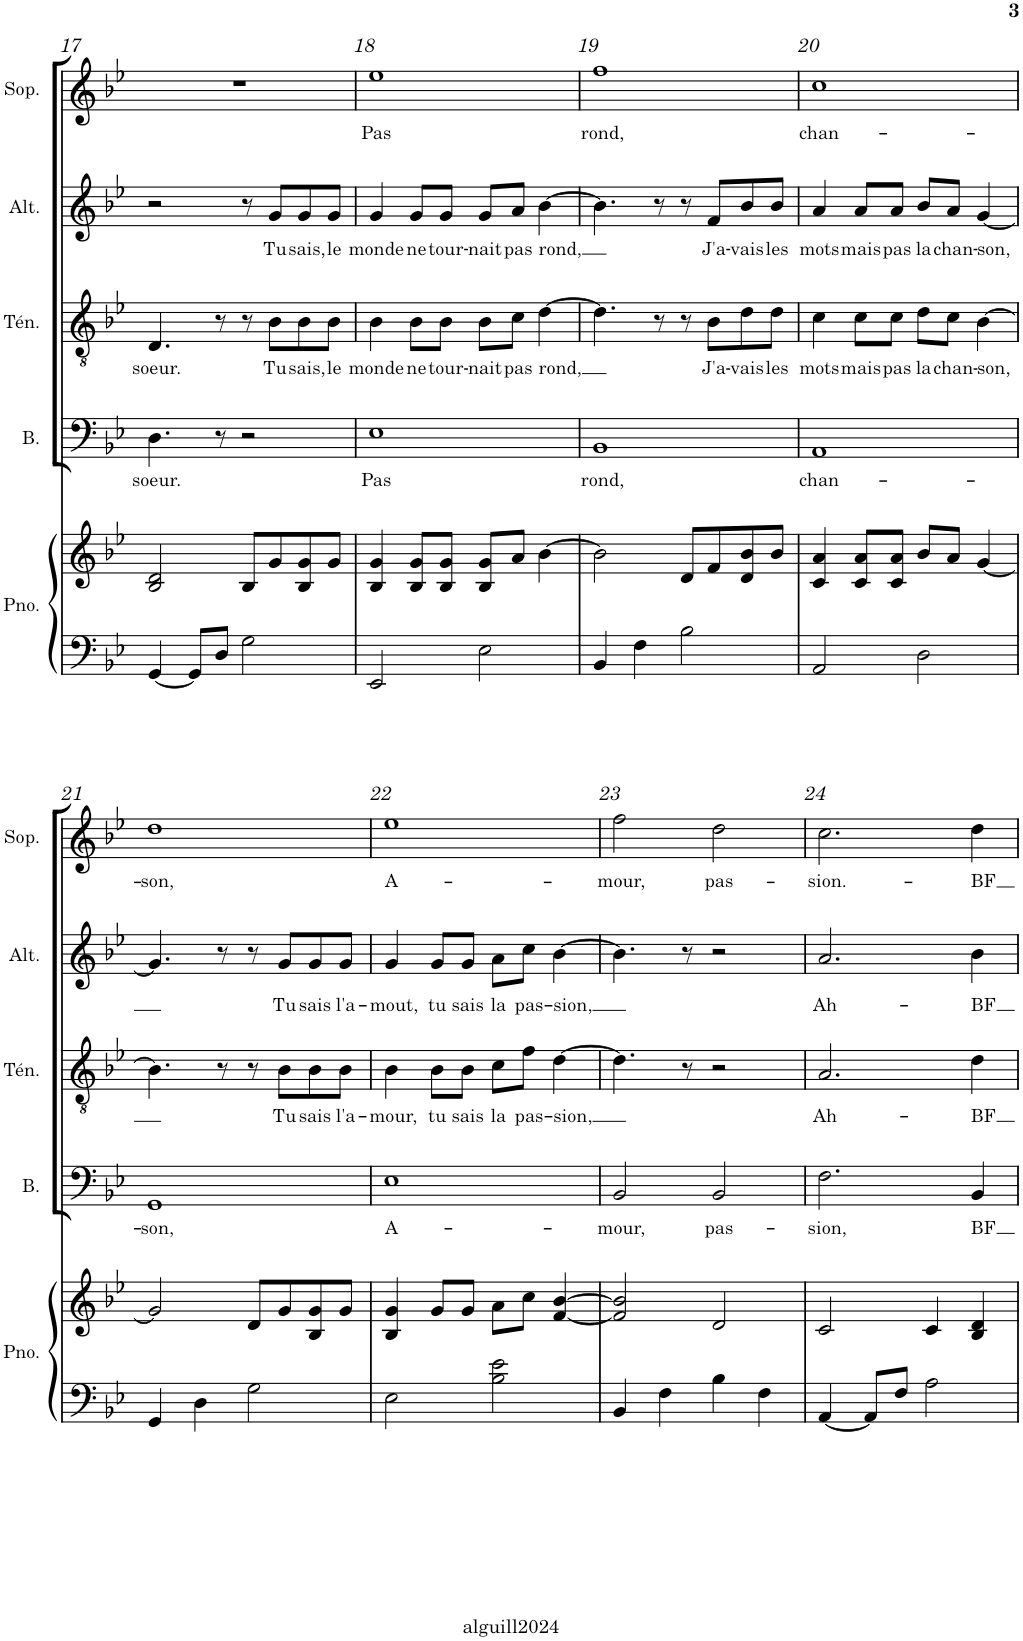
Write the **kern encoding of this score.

**kern	**kern	**kern	**text	**kern	**text	**kern	**text	**kern	**text
*part5	*part5	*part4	*part4	*part3	*part3	*part2	*part2	*part1	*part1
*staff6	*staff5	*staff4	*staff4	*staff3	*staff3	*staff2	*staff2	*staff1	*staff1
*I"Piano	*	*I"Basse	*	*I"Ténor	*	*I"Alto	*	*I"Soprano	*
*I'Pno.	*	*I'B.	*	*I'Tén.	*	*I'Alt.	*	*I'Sop.	*
!!LO:PB:g=z
*clefF4	*clefG2	*clefF4	*	*clefGv2	*	*clefG2	*	*clefG2	*
*k[b-e-]	*k[b-e-]	*k[b-e-]	*	*k[b-e-]	*	*k[b-e-]	*	*k[b-e-]	*
*g:	*g:	*g:	*	*g:	*	*g:	*	*g:	*
*M4/4	*M4/4	*M4/4	*	*M4/4	*	*M4/4	*	*M4/4	*
=17	=17	=17	=17	=17	=17	=17	=17	=17	=17
!	!	!	!LO:LY:b	!	!LO:LY:b	!	!	!	!
[4GG/	2B-/ 2d/	4.D\	soeur.	4.D/	soeur.	2r	.	1r	.
8GG/L]	.	.	.	.	.	.	.	.	.
8D/J	.	8r	.	8r	.	.	.	.	.
2G\	8B-/L	2r	.	8r	.	8r	.	.	.
!	!	!	!	!	!LO:LY:b	!	!LO:LY:b	!	!
.	8g/	.	.	8B-\L	Tu	8g/L	Tu	.	.
!	!	!	!	!	!LO:LY:b	!	!LO:LY:b	!	!
.	8B-/ 8g/	.	.	8B-\	sais,	8g/	sais,	.	.
!	!	!	!	!	!LO:LY:b	!	!LO:LY:b	!	!
.	8g/J	.	.	8B-\J	le	8g/J	le	.	.
=18	=18	=18	=18	=18	=18	=18	=18	=18	=18
!	!	!	!LO:LY:b	!	!LO:LY:b	!	!LO:LY:b	!	!LO:LY:b
2EE-/	4B-/ 4g/	1E-	Pas	4B-\	monde	4g/	monde	1ee-	Pas
!	!	!	!	!	!LO:LY:b	!	!LO:LY:b	!	!
.	8B-/ 8g/L	.	.	8B-\L	ne	8g/L	ne	.	.
!	!	!	!	!	!LO:LY:b	!	!LO:LY:b	!	!
.	8B-/ 8g/J	.	.	8B-\J	tour-	8g/J	tour-	.	.
!	!	!	!	!	!LO:LY:b	!	!LO:LY:b	!	!
2E-\	8B-/ 8g/L	.	.	8B-\L	-nait	8g/L	-nait	.	.
!	!	!	!	!	!LO:LY:b	!	!LO:LY:b	!	!
.	8a/J	.	.	8c\J	pas	8a/J	pas	.	.
!	!	!	!	!	!LO:LY:b	!	!LO:LY:b	!	!
.	[4b-\	.	.	[4d\	rond,	[4b-\	rond,	.	.
=19	=19	=19	=19	=19	=19	=19	=19	=19	=19
!	!	!	!LO:LY:b	!	!	!	!	!	!LO:LY:b
4BB-/	2b-\]	1BB-	rond,	4.d\]	.	4.b-\]	.	1ff	rond,
4F\	.	.	.	.	.	.	.	.	.
.	.	.	.	8r	.	8r	.	.	.
2B-\	8d/L	.	.	8r	.	8r	.	.	.
!	!	!	!	!	!LO:LY:b	!	!LO:LY:b	!	!
.	8f/	.	.	8B-\L	J'a-	8f/L	J'a-	.	.
!	!	!	!	!	!LO:LY:b	!	!LO:LY:b	!	!
.	8d/ 8b-/	.	.	8d\	-vais	8b-/	-vais	.	.
!	!	!	!	!	!LO:LY:b	!	!LO:LY:b	!	!
.	8b-/J	.	.	8d\J	les	8b-/J	les	.	.
=20	=20	=20	=20	=20	=20	=20	=20	=20	=20
!	!	!	!LO:LY:b	!	!LO:LY:b	!	!LO:LY:b	!	!LO:LY:b
2AA/	4c/ 4a/	1AA	chan-	4c\	mots	4a/	mots	1cc	chan-
!	!	!	!	!	!LO:LY:b	!	!LO:LY:b	!	!
.	8c/ 8a/L	.	.	8c\L	mais	8a/L	mais	.	.
!	!	!	!	!	!LO:LY:b	!	!LO:LY:b	!	!
.	8c/ 8a/J	.	.	8c\J	pas	8a/J	pas	.	.
!	!	!	!	!	!LO:LY:b	!	!LO:LY:b	!	!
2D\	8b-/L	.	.	8d\L	la	8b-/L	la	.	.
!	!	!	!	!	!LO:LY:b	!	!LO:LY:b	!	!
.	8a/J	.	.	8c\J	chan-	8a/J	chan-	.	.
!	!	!	!	!	!LO:LY:b	!	!LO:LY:b	!	!
.	[4g/	.	.	[4B-\	-son,	[4g/	-son,	.	.
!!LO:LB:g=z
=21	=21	=21	=21	=21	=21	=21	=21	=21	=21
!	!	!	!LO:LY:b	!	!	!	!	!	!LO:LY:b
4GG/	2g/]	1GG	-son,	4.B-\]	.	4.g/]	.	1dd	-son,
4D\	.	.	.	.	.	.	.	.	.
.	.	.	.	8r	.	8r	.	.	.
2G\	8d/L	.	.	8r	.	8r	.	.	.
!	!	!	!	!	!LO:LY:b	!	!LO:LY:b	!	!
.	8g/	.	.	8B-\L	Tu	8g/L	Tu	.	.
!	!	!	!	!	!LO:LY:b	!	!LO:LY:b	!	!
.	8B-/ 8g/	.	.	8B-\	sais	8g/	sais	.	.
!	!	!	!	!	!LO:LY:b	!	!LO:LY:b	!	!
.	8g/J	.	.	8B-\J	l'a-	8g/J	l'a-	.	.
=22	=22	=22	=22	=22	=22	=22	=22	=22	=22
!	!	!	!LO:LY:b	!	!LO:LY:b	!	!LO:LY:b	!	!LO:LY:b
2E-\	4B-/ 4g/	1E-	A-	4B-\	-mour,	4g/	-mout,	1ee-	A-
!	!	!	!	!	!LO:LY:b	!	!LO:LY:b	!	!
.	8g/L	.	.	8B-\L	tu	8g/L	tu	.	.
!	!	!	!	!	!LO:LY:b	!	!LO:LY:b	!	!
.	8g/J	.	.	8B-\J	sais	8g/J	sais	.	.
!	!	!	!	!	!LO:LY:b	!	!LO:LY:b	!	!
2B-\ 2e-\	8a\L	.	.	8c\L	la	8a\L	la	.	.
!	!	!	!	!	!LO:LY:b	!	!LO:LY:b	!	!
.	8cc\J	.	.	8f\J	pas-	8cc\J	pas-	.	.
!	!	!	!	!	!LO:LY:b	!	!LO:LY:b	!	!
.	[4f/ [4b-/	.	.	[4d\	-sion,	[4b-\	-sion,	.	.
=23	=23	=23	=23	=23	=23	=23	=23	=23	=23
!	!	!	!LO:LY:b	!	!	!	!	!	!LO:LY:b
4BB-/	2f/] 2b-/]	2BB-/	-mour,	4.d\]	.	4.b-\]	.	2ff\	-mour,
4F\	.	.	.	.	.	.	.	.	.
.	.	.	.	8r	.	8r	.	.	.
!	!	!	!LO:LY:b	!	!	!	!	!	!LO:LY:b
4B-\	2d/	2BB-/	pas-	2r	.	2r	.	2dd\	pas-
4F\	.	.	.	.	.	.	.	.	.
=24	=24	=24	=24	=24	=24	=24	=24	=24	=24
!	!	!	!LO:LY:b	!	!LO:LY:b	!	!LO:LY:b	!	!LO:LY:b
[4AA/	2c/	2.F\	-sion,	2.A/	Ah-	2.a/	Ah-	2.cc\	-sion.-
8AA/L]	.	.	.	.	.	.	.	.	.
8F/J	.	.	.	.	.	.	.	.	.
2A\	4c/	.	.	.	.	.	.	.	.
!	!	!	!LO:LY:b	!	!LO:LY:b	!	!LO:LY:b	!	!LO:LY:b
.	4B-/ 4d/	4BB-/	BF	4d\	-BF	4b-\	-BF	4dd\	-BF
=	=	=	=	=	=	=	=	=	=
*-	*-	*-	*-	*-	*-	*-	*-	*-	*-
